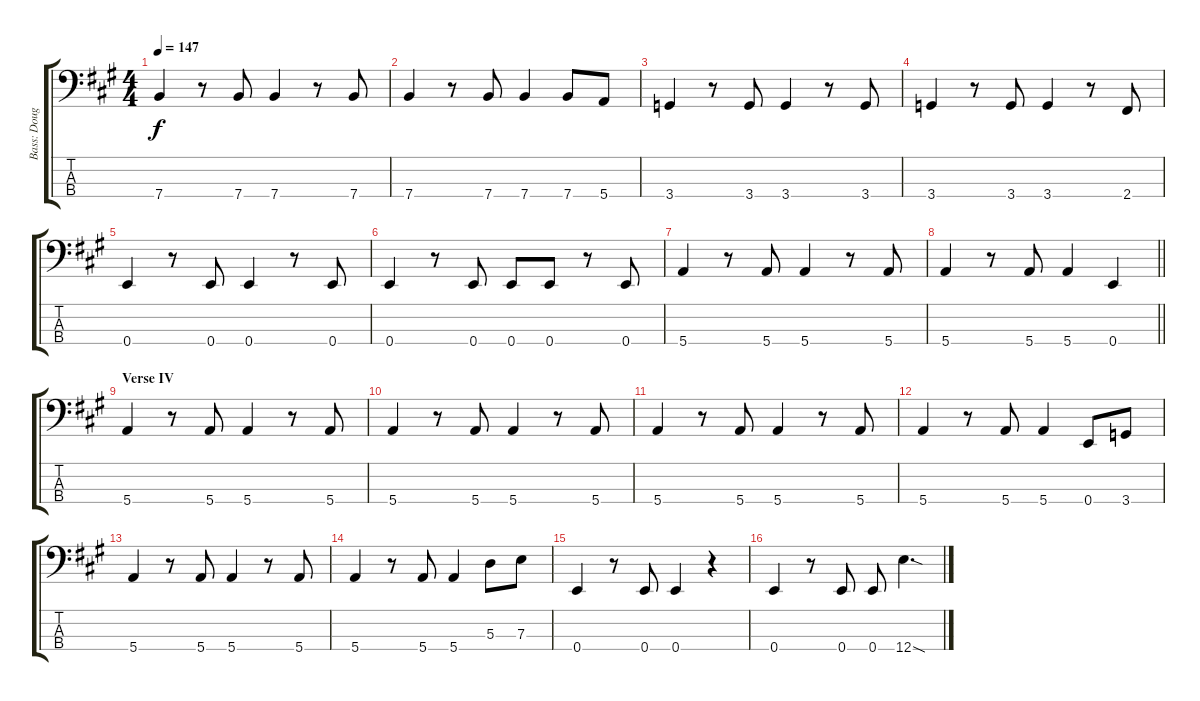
\track ("Bass: Doug" "Bass: Doug") {instrument electricbassfinger}
\staff {score tabs}
\tuning (G2 D2 A1 E1) {hide}
\ts (4 4)
\tempo 147
\clef f4
\ks a
7.4.4{dy f} r.8 7.4.8 7.4.4 r.8 7.4.8 |
7.4.4 r.8 7.4.8 7.4.4 7.4.8 5.4.8 |
3.4.4 r.8 3.4.8 3.4.4 r.8 3.4.8 |
3.4.4 r.8 3.4.8 3.4.4 r.8 2.4.8 |
0.4.4 r.8 0.4.8 0.4.4 r.8 0.4.8 |
0.4.4 r.8 0.4.8 0.4.8 0.4.8 r.8 0.4.8 |
5.4.4 r.8 5.4.8 5.4.4 r.8 5.4.8 |
\barLineRight lightlight
5.4.4 r.8 5.4.8 5.4.4 0.4.4 |
\section ("" "Verse IV")
5.4.4 r.8 5.4.8 5.4.4 r.8 5.4.8 |
5.4.4 r.8 5.4.8 5.4.4 r.8 5.4.8 |
5.4.4 r.8 5.4.8 5.4.4 r.8 5.4.8 |
5.4.4 r.8 5.4.8 5.4.4 0.4.8 3.4.8 |
5.4.4 r.8 5.4.8 5.4.4 r.8 5.4.8 |
5.4.4 r.8 5.4.8 5.4.4 5.3.8 7.3.8 |
0.4.4 r.8 0.4.8 0.4.4 r.4 |
0.4.4 r.8 0.4.8 0.4.8 12.4{sod}.4{d}
